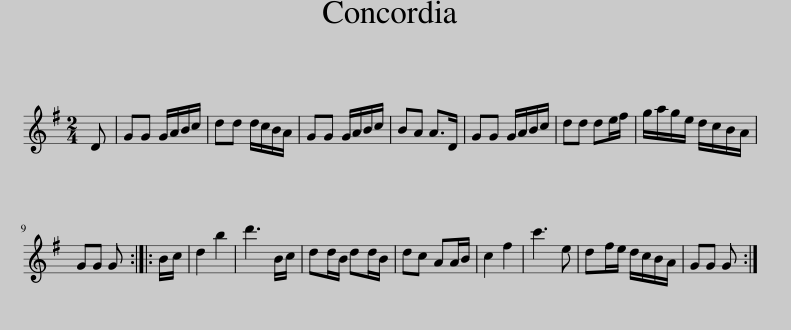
X:1
L:1/8
M:2/4
I:linebreak $
K:G
V:1 treble
V:1
 D | GG G/A/B/c/ | dd d/c/B/A/ | GG G/A/B/c/ | BA A>D | %5
 GG G/A/B/c/ | dd de/f/ | g/a/g/e/ d/c/B/A/ |$ GG G :: B/c/ | %10
 d2 b2 | d'3 B/c/ | dd/B/ dd/B/ | dc AA/B/ | c2 f2 | %15
 c'3 e | df/e/ d/c/B/A/ | GG G :| %18
